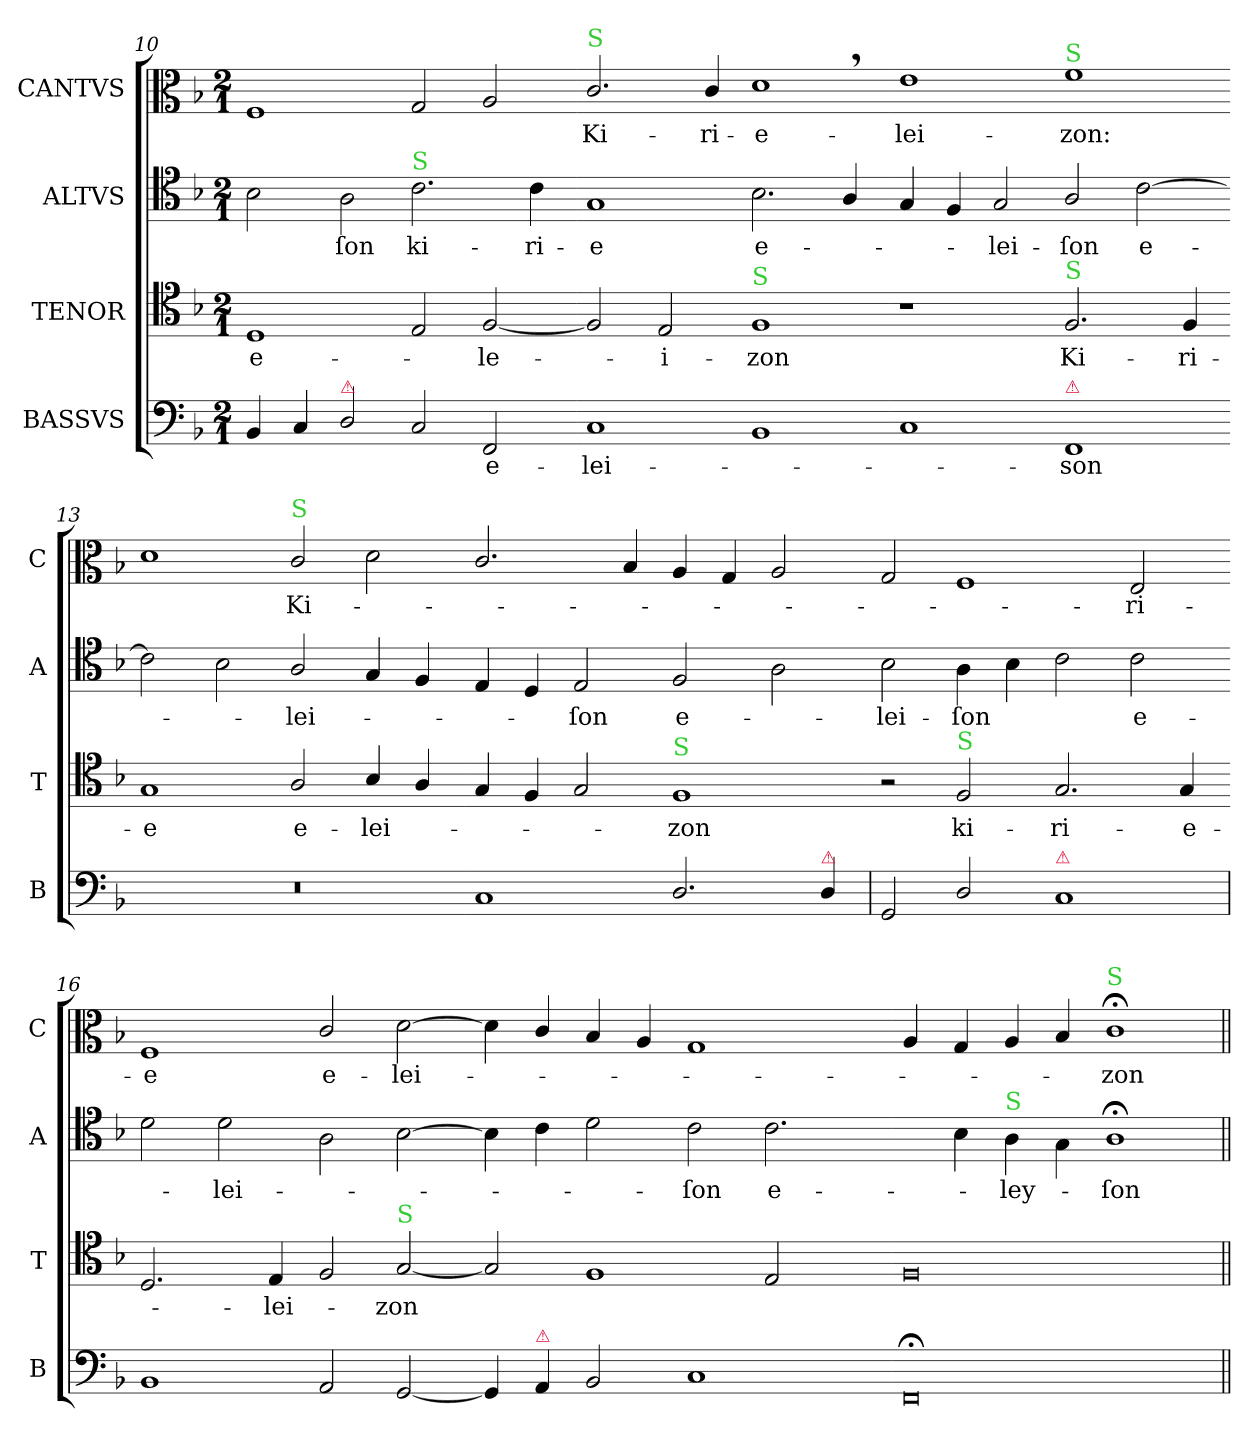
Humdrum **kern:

**kern	**text	**kern	**text	**kern	**text	**kern	**text
*part4	*part4	*part3	*part3	*part2	*part2	*part1	*part1
*staff4	*staff4	*staff3	*staff3	*staff2	*staff2	*staff1	*staff1
*I"BASSVS	*	*I"TENOR	*	*I"ALTVS	*	*I"CANTVS	*
*I'B	*	*I'T	*	*I'A	*	*I'C	*
*clefF4	*	*clefC4	*	*clefC4	*	*clefC3	*
*k[b-]	*	*k[b-]	*	*k[b-]	*	*k[b-]	*
*M2/1	*	*M2/1	*	*M2/1	*	*M2/1	*
=10	=10	=10	=10	=10	=10	=10	=10
!	!	!	!LO:LY:i	!	!	!	!
4BB-/	.	1D	-e-	2B-\	.	1F	.
4C/	.	.	.	.	.	.	.
!LO:TX:a:color=crimson:t=⚠	!	!	!	!	!	!	!
2D/	.	.	.	2A\	-ſon	.	.
!	!	!	!	!LO:TX:a:color=limegreen:t=S	!	!	!
2C/	.	2E/	.	2.c\	ki-	2G/	.
!	!	!	!LO:LY:i	!	!	!	!
2FF/	e-	[2F/	-le-	.	.	2A/	.
.	.	.	.	4c\	-ri-	.	.
=11-	=11-	=11-	=11-	=11-	=11-	=11-	=11-
!	!	!	!	!	!	!LO:TX:a:color=limegreen:t=S	!
1C	-lei-	2F/]	.	1G	-e	2.c/	Ki-
!	!	!	!LO:LY:i	!	!	!	!
.	.	2E/	-i-	.	.	.	.
.	.	.	.	.	.	4c/	-ri-
!	!	!LO:TX:a:color=limegreen:t=S	!	!	!	!	!
!	!	!	!LO:LY:i	!	!	!	!
1BB-	.	1F	-zon	2.B-\	e-	1d,	-e-
.	.	.	.	4A/	.	.	.
=12-	=12-	=12-	=12-	=12-	=12-	=12-	=12-
1C	.	1r	.	4G/	.	1e	-lei-
.	.	.	.	4F/	.	.	.
.	.	.	.	2G/	-lei-	.	.
!	!	!	!	!	!	!LO:TX:a:color=limegreen:t=S	!
!	!	!LO:TX:a:color=limegreen:t=S	!	!	!	!	!
!LO:TX:a:color=crimson:t=⚠	!	!	!	!	!	!	!
!	!	!	!LO:LY:i	!	!	!	!
1FF	-son	2.F/	Ki-	2A/	-ſon	1f	-zon:
!	!	!	!	!	!LO:LY:i	!	!
.	.	.	.	[2c\	e-	.	.
!	!	!	!LO:LY:i	!	!	!	!
.	.	4F/	-ri-	.	.	.	.
=13-	=13-	=13-	=13-	=13-	=13-	=13-	=13-
!	!	!	!LO:LY:i	!	!	!	!
0r	.	1G	-e	2c\]	.	1d	.
.	.	.	.	2B-\	.	.	.
!	!	!	!	!	!	!LO:TX:a:color=limegreen:t=S	!
!	!	!	!LO:LY:i	!	!LO:LY:i	!	!LO:LY:i
.	.	2A/	e-	2A/	-lei-	2c/	Ki-
!	!	!	!LO:LY:i	!	!	!	!
.	.	4B-/	-lei-	4G/	.	2d\	.
.	.	4A/	.	4F/	.	.	.
=14-	=14-	=14-	=14-	=14-	=14-	=14-	=14-
1C	.	4G/	.	4E/	.	2.c/	.
.	.	4F/	.	4D/	.	.	.
!	!	!	!	!	!LO:LY:i	!	!
.	.	2G/	.	2E/	-ſon	.	.
.	.	.	.	.	.	4B-/	.
!	!	!LO:TX:a:color=limegreen:t=S	!	!	!	!	!
!	!	!	!LO:LY:i	!	!	!	!
2.D/	.	1F	-zon	2F/	e-	4A/	.
.	.	.	.	.	.	4G/	.
.	.	.	.	2A\	.	2A/	.
!LO:TX:a:color=crimson:t=⚠	!	!	!	!	!	!	!
4D/	.	.	.	.	.	.	.
=15	=15-	=15-	=15-	=15-	=15-	=15-	=15-
2GG/	.	2r	.	2B-\	-lei-	2G/	.
!	!	!LO:TX:a:color=limegreen:t=S	!	!	!	!	!
2D/	.	2F/	ki-	4A\	-ſon	1F	.
.	.	.	.	4B-\	.	.	.
!LO:TX:a:color=crimson:t=⚠	!	!	!	!	!	!	!
1C	.	2.G/	-ri-	2c\	.	.	.
!	!	!	!	!	!LO:LY:i	!	!LO:LY:i
.	.	.	.	2c\	e-	2E/	-ri-
.	.	4G/	-e-	.	.	.	.
=16	=16-	=16-	=16-	=16-	=16-	=16-	=16-
!	!	!	!	!	!	!	!LO:LY:i
1BB-	.	2.D/	.	2d\	.	1F	-e
!	!	!	!	!	!LO:LY:i	!	!
.	.	.	.	2d\	-lei-	.	.
.	.	4E/	-lei-	.	.	.	.
!	!	!	!	!	!	!	!LO:LY:i
2AA/	.	2F/	.	2A\	.	2c/	e-
!	!	!LO:TX:a:color=limegreen:t=S	!	!	!	!	!
!	!	!	!	!	!	!	!LO:LY:i
[2GG/	.	[2G/	-zon	[2B-\	.	[2d\	-lei-
=17-	=17-	=17-	=17-	=17-	=17-	=17-	=17-
4GG/]	.	2G/]	.	4B-\]	.	4d\]	.
!LO:TX:a:color=crimson:t=⚠	!	!	!	!	!	!	!
4AA/	.	.	.	4c\	.	4c/	.
2BB-/	.	1F	.	2d\	.	4B-/	.
.	.	.	.	.	.	4A/	.
!	!	!	!	!	!LO:LY:i	!	!
1C	.	.	.	2c\	-ſon	1G	.
.	.	2E/	.	2.c\	e-	.	.
4ryy	.	4ryy	.	.	.	4ryy	.
=18-	=18-	=18-	=18-	=18-	=18-	=18-	=18-
0FF;<	.	0F/	.	4ryy	.	4A/	.
.	.	.	.	4B-\	.	4G/	.
!	!	!	!	!LO:TX:a:color=limegreen:t=S	!	!	!
.	.	.	.	4A\	-ley-	4A/	.
.	.	.	.	4G\	.	4B-/	.
!	!	!	!	!	!	!LO:TX:a:color=limegreen:t=S	!
!	!	!	!	!	!	!	!LO:LY:i
.	.	.	.	1A;<	-ſon	1c;<	-zon
=||	=||	=||	=||	=||	=||	=||	=||
*-	*-	*-	*-	*-	*-	*-	*-
